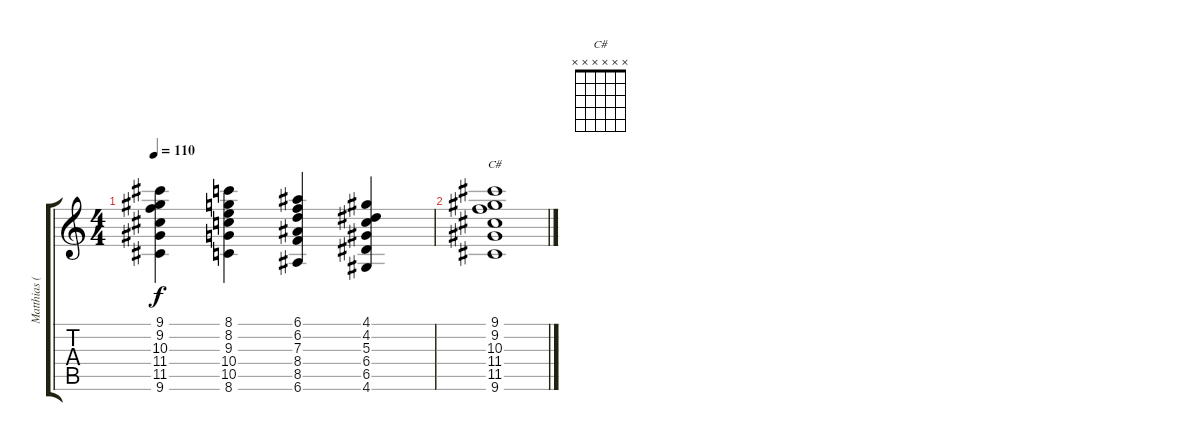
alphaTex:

\track ("Matthias (Gonzo) Röhr" "Matthias (") {instrument overdrivenguitar}
\staff {score tabs}
\tuning (E4 B3 G3 D3 A2 E2) {hide}
\chord ("C#" x x x x x x)
\ts (4 4)
\tempo 110
\clef g2
\ks c
(9.1 9.2 10.3 11.4 11.5 9.6).4{dy f} (8.1 8.2 9.3 10.4 10.5 8.6).4 (6.1 6.2 7.3 8.4 8.5 6.6).4 (4.1 4.2 5.3 6.4 6.5 4.6).4 |
(9.1 9.2 10.3 11.4 11.5 9.6).1{ch "C#"}
